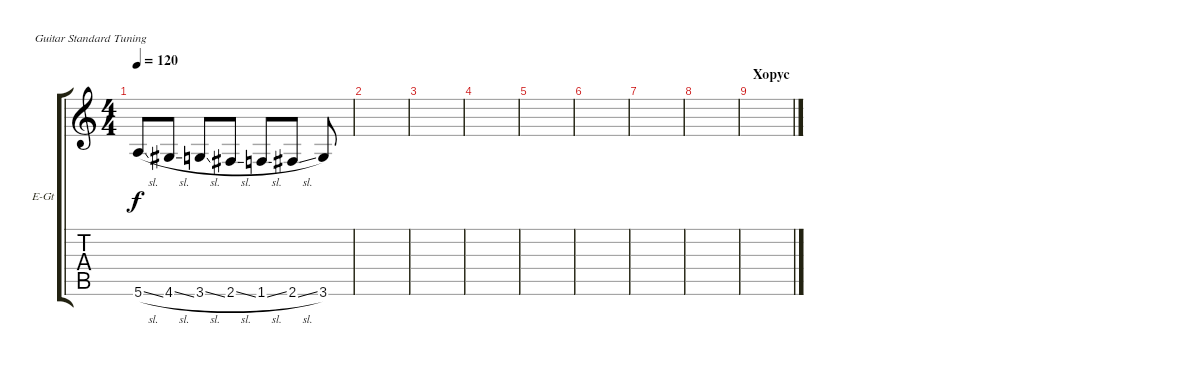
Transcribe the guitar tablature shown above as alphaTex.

\defaultSystemsLayout 4
\bracketExtendMode groupsimilarinstruments
\firstSystemTrackNameOrientation horizontal
\otherSystemsTrackNameOrientation horizontal
\track ("FX " "E-Gt") {instrument electricguitarclean}
\staff {score tabs}
\tuning (E4 B3 G3 D3 A2 E2)
\ts (4 4)
\tempo 120
\clef g2
\scale
0.333333
\ks c
5.6{sl}.8{dy f} 4.6{sl}.8 3.6{sl}.8 2.6{sl}.8 1.6{sl}.8 2.6{sl}.8 3.6.8 |
\scale
0.333333 |
\scale
0.333333 |
\scale
0.333333 |
\scale
0.333333 |
\scale
0.333333 |
\scale
0.333333 |
\scale
0.333333 |
\section ("" "Хорус")
\scale
0.333333 |
\scale
0.333333 |
\scale
0.333333 |
\scale
0.333333 |
\scale
0.333333 |
\scale
0.333333 |
\scale
0.333333 |
\scale
0.333333
